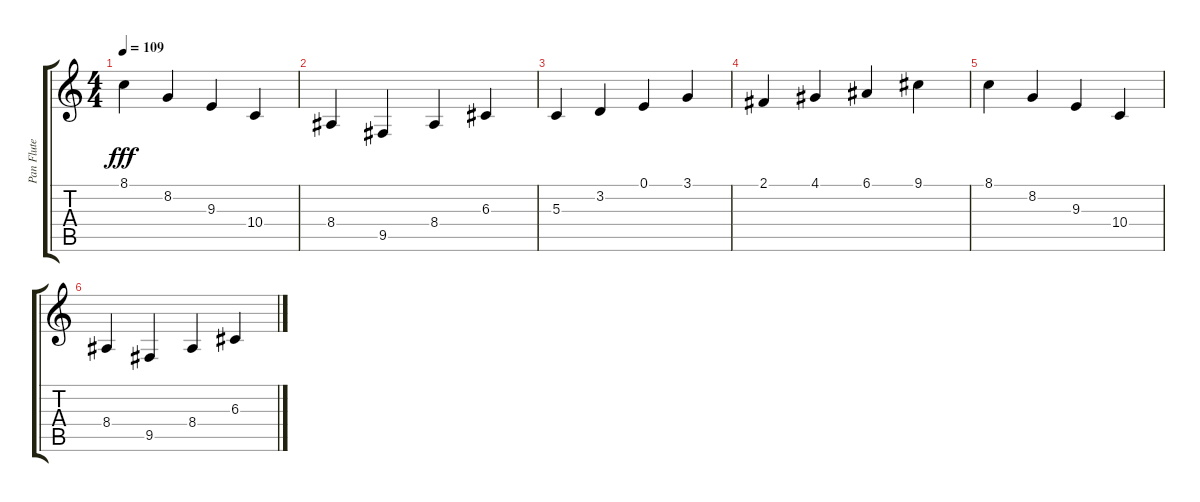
\track ("Pan Flute" "Pan Flute") {instrument panflute}
\staff {score tabs}
\tuning (E4 B3 G3 D3 A2 E2) {hide}
\ts (4 4)
\tempo 109
\clef g2
\ks c
8.1.4{dy fff} 8.2.4 9.3.4 10.4.4 |
8.4.4 9.5.4 8.4.4 6.3.4 |
5.3.4 3.2.4 0.1.4 3.1.4 |
2.1.4 4.1.4 6.1.4 9.1.4 |
8.1.4 8.2.4 9.3.4 10.4.4 |
8.4.4 9.5.4 8.4.4 6.3.4
